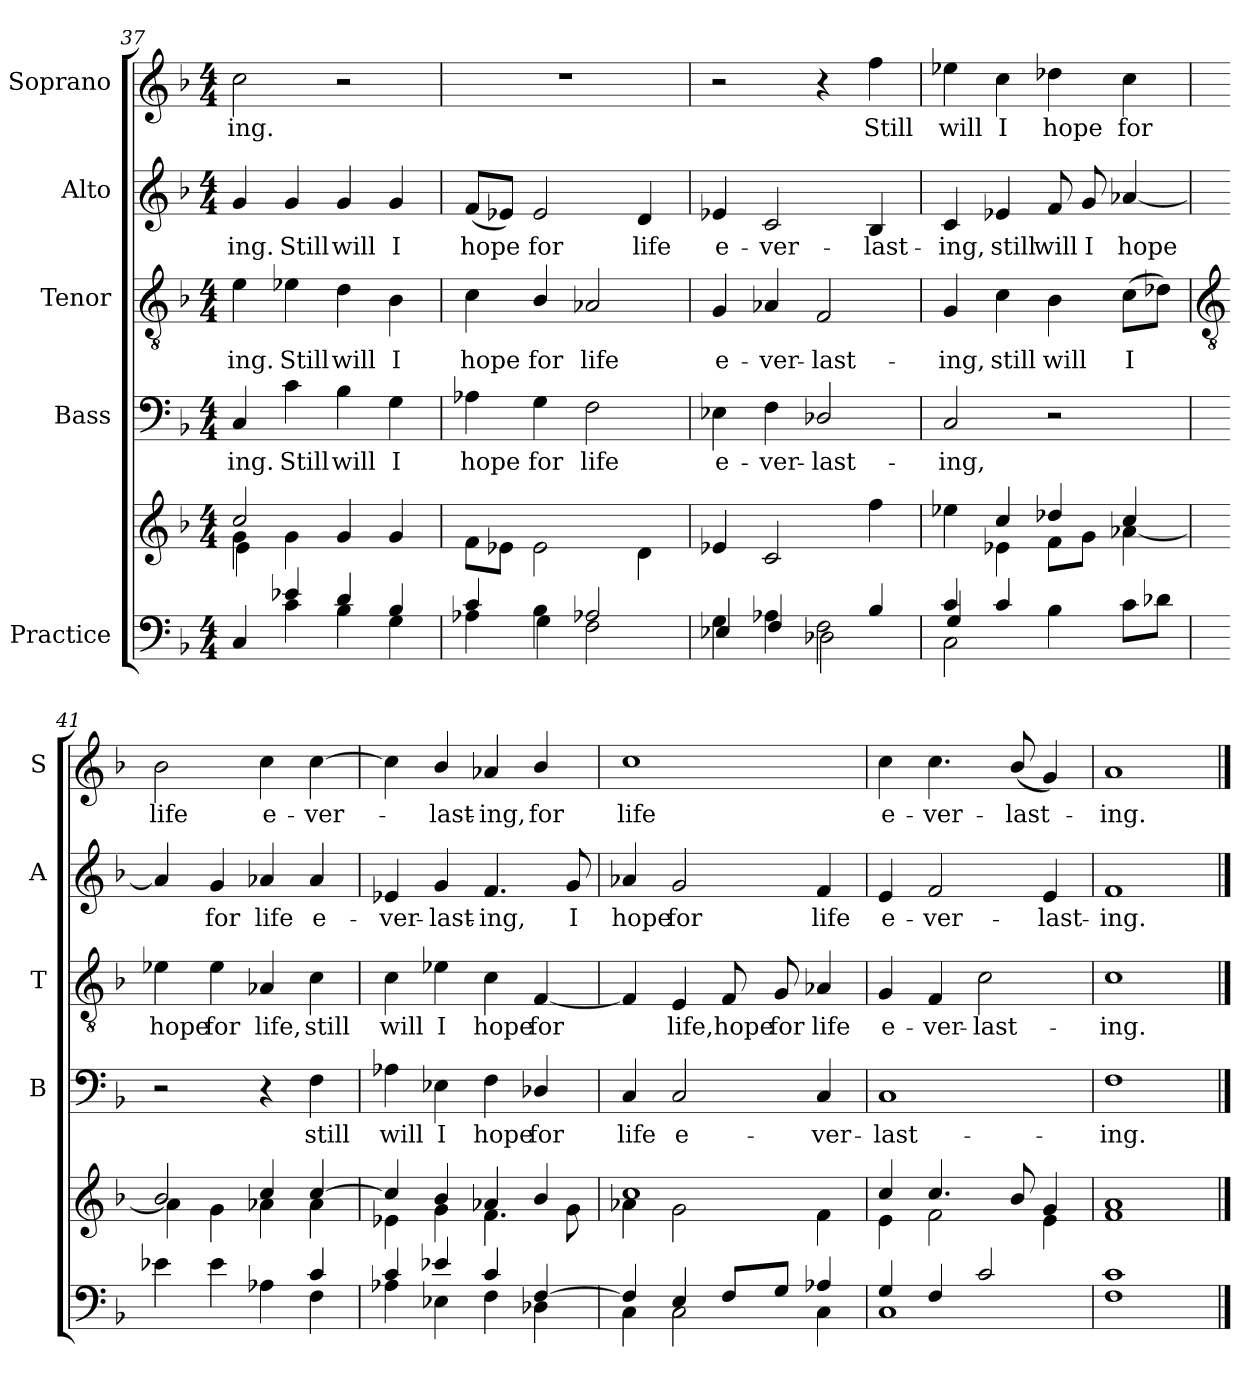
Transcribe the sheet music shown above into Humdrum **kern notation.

**kern	**kern	**kern	**text	**kern	**text	**kern	**text	**kern	**text
*part5	*part5	*part4	*part4	*part3	*part3	*part2	*part2	*part1	*part1
*staff6	*staff5	*staff4	*staff4	*staff3	*staff3	*staff2	*staff2	*staff1	*staff1
*I"Practice	*	*I"Bass	*	*I"Tenor	*	*I"Alto	*	*I"Soprano	*
*	*	*I'B	*	*I'T	*	*I'A	*	*I'S	*
*clefF4	*clefG2	*clefF4	*	*clefGv2	*	*clefG2	*	*clefG2	*
*k[b-]	*k[b-]	*k[b-]	*	*k[b-]	*	*k[b-]	*	*k[b-]	*
*F:	*F:	*F:	*	*F:	*	*F:	*	*F:	*
*M4/4	*M4/4	*M4/4	*	*M4/4	*	*M4/4	*	*M4/4	*
=37	=37	=37	=37	=37	=37	=37	=37	=37	=37
*^	*^	*	*	*	*	*	*	*	*
*	*	*	*^	*	*	*	*	*	*	*	*
!	!	!	!	!	!	!LO:LY:b	!	!LO:LY:b	!	!LO:LY:b	!	!LO:LY:b
4ryy	4C	2cc/	4g\	4e\	4C	-ing.	4e	ing.	4g	-ing.	2cc	-ing.
!	!	!	!	!	!	!LO:LY:b	!	!LO:LY:b	!	!LO:LY:b	!	!
4e-X	4c	.	4g\	2.ryy	4c	Still	4e-X	Still	4g	Still	.	.
!	!	!	!	!	!	!LO:LY:b	!	!LO:LY:b	!	!LO:LY:b	!	!
4d	4B-	2ryy	4g	.	4B-	will	4d	will	4g	will	2r	.
!	!	!	!	!	!	!LO:LY:b	!	!LO:LY:b	!	!LO:LY:b	!	!
4B-	4G	.	4g	.	4G	I	4B-	I	4g	I	.	.
*	*	*	*v	*v	*	*	*	*	*	*	*	*
=38	=38	=38	=38	=38	=38	=38	=38	=38	=38	=38	=38
!	!	!	!	!	!LO:LY:b	!	!LO:LY:b	!	!LO:LY:b	!	!
4c	4A-X	1ryy	8fL	4A-X	hope	4c	hope	(<8fL	hope	1r	.
.	.	.	8e-XJ	.	.	.	.	8e-XJ)	.	.	.
!	!	!	!	!	!LO:LY:b	!	!LO:LY:b	!	!LO:LY:b	!	!
4B-\	4G	.	2e-	4G	for	4B-/	for	2e-	for	.	.
!	!	!	!	!	!LO:LY:b	!	!LO:LY:b	!	!	!	!
2A-X	2F	.	.	2F	life	2A-X	life	.	.	.	.
!	!	!	!	!	!	!	!	!	!LO:LY:b	!	!
.	.	.	4d	.	.	.	.	4d	life	.	.
=39	=39	=39	=39	=39	=39	=39	=39	=39	=39	=39	=39
*	*^	*	*	*	*	*	*	*	*	*	*
!	!	!	!	!	!	!LO:LY:b	!	!LO:LY:b	!	!LO:LY:b	!	!
2.ryy	4G	4E-X	2ryy	4e-X	4E-X	e-	4G	e-	4e-X	e-	2r	.
!	!	!	!	!	!	!LO:LY:b	!	!LO:LY:b	!	!LO:LY:b	!	!
.	4A-X	4F	.	2c	4F	-ver-	4A-X	-ver-	2c	-ver-	.	.
!	!	!	!	!	!	!LO:LY:b	!	!LO:LY:b	!	!	!	!
.	2F	2D-X\	4ryy	.	2D-X/	-last-	2F	-last-	.	.	4r	.
!	!	!	!	!	!	!	!	!	!	!LO:LY:b	!	!LO:LY:b
4B-/	.	.	4ff	4ryy	.	.	.	.	4B-	-last-	4ff	Still
=40	=40	=40	=40	=40	=40	=40	=40	=40	=40	=40	=40	=40
!	!	!	!	!	!	!LO:LY:b	!	!LO:LY:b	!	!LO:LY:b	!	!LO:LY:b
4c/	4G/	2C\	4ee-X	4ryy	2C	-ing,	4G	-ing,	4c	-ing,	4ee-X	will
!	!	!	!	!	!	!	!	!LO:LY:b	!	!LO:LY:b	!	!LO:LY:b
2.ryy	4c/	.	4cc/	4e-X	.	.	4c	still	4e-X	still	4cc	I
!	!	!	!	!	!	!	!	!LO:LY:b	!	!LO:LY:b	!	!LO:LY:b
.	4B-	2ryy	4dd-X/	8f\L	2r	.	4B-	will	8f	will	4dd-X	hope
!	!	!	!	!	!	!	!	!	!	!LO:LY:b	!	!
.	.	.	.	8g\J	.	.	.	.	8g	I	.	.
!	!	!	!	!	!	!	!	!LO:LY:b	!	!LO:LY:b	!	!LO:LY:b
.	8cL	.	4cc/	[4a-X	.	.	(>8cL	I	[4a-X	hope	4cc	for
.	8d-XJ	.	.	.	.	.	8d-XJ)	.	.	.	.	.
*v	*v	*v	*	*	*	*	*	*	*	*	*	*
!!LO:LB:g=z
=41	=41	=41	=41	=41	=41	=41	=41	=41	=41	=41
*	*	*	*	*	*clefGv2	*	*	*	*	*
*^	*	*	*	*	*	*	*	*	*	*
!	!	!	!	!	!	!	!LO:LY:b	!	!	!	!LO:LY:b
4e-X	2ryy	2b-/	4a-\]	2r	.	4e-X	hope	4a-]	.	2b-	life
!	!	!	!	!	!	!	!LO:LY:b	!	!LO:LY:b	!	!
4e-	.	.	4g\	.	.	4e-	for	4g	for	.	.
!	!	!	!	!	!	!	!LO:LY:b	!	!LO:LY:b	!	!LO:LY:b
4A-X	4ryy	4cc	4a-\	4r	.	4A-X	life,	4a-	life	4cc	e-
!	!	!	!	!	!LO:LY:b	!	!LO:LY:b	!	!LO:LY:b	!	!LO:LY:b
4c	4F	[4cc	4a-\	4F	still	4c	still	4a-	e-	[4cc	-ver-
=42	=42	=42	=42	=42	=42	=42	=42	=42	=42	=42	=42
!	!	!	!	!	!LO:LY:b	!	!LO:LY:b	!	!LO:LY:b	!	!
4c	4A-X	4cc/]	4e-X	4A-X	will	4c	will	4e-X	-ver-	4cc]	.
!	!	!	!	!	!LO:LY:b	!	!LO:LY:b	!	!LO:LY:b	!	!LO:LY:b
4e-X	4E-X	4b-/	4g	4E-X	I	4e-X	I	4g	-last-	4b-/	last-
!	!	!	!	!	!LO:LY:b	!	!LO:LY:b	!	!LO:LY:b	!	!LO:LY:b
4c	4F	4a-X	4.f\	4F	hope	4c	hope	4.f	-ing,	4a-X	-ing,
!	!	!	!	!	!LO:LY:b	!	!LO:LY:b	!	!	!	!LO:LY:b
[4F	4D-X\	4b-/	.	4D-X/	for	[4F	for	.	.	4b-/	for
!	!	!	!	!	!	!	!	!	!LO:LY:b	!	!
.	.	.	8g\	.	.	.	.	8g	I	.	.
=43	=43	=43	=43	=43	=43	=43	=43	=43	=43	=43	=43
!	!	!	!	!	!LO:LY:b	!	!	!	!LO:LY:b	!	!LO:LY:b
4F]	4C\	1cc	4a-X\	4C	life	4F]	.	4a-X	hope	1cc	life
!	!	!	!	!	!LO:LY:b	!	!LO:LY:b	!	!LO:LY:b	!	!
4E/	2C\	.	2g\	2C	e-	4E	life,	2g	for	.	.
!	!	!	!	!	!	!	!LO:LY:b	!	!	!	!
8F/L	.	.	.	.	.	8F	hope	.	.	.	.
!	!	!	!	!	!	!	!LO:LY:b	!	!	!	!
8G/J	.	.	.	.	.	8G	for	.	.	.	.
!	!	!	!	!	!LO:LY:b	!	!LO:LY:b	!	!LO:LY:b	!	!
4A-X	4C\	.	4f\	4C	-ver-	4A-X	life	4f	life	.	.
=44	=44	=44	=44	=44	=44	=44	=44	=44	=44	=44	=44
!	!	!	!	!	!LO:LY:b	!	!LO:LY:b	!	!LO:LY:b	!	!LO:LY:b
4G/	1C	4cc/	4e	1C	-last-	4G	e-	4e	e-	4cc	e-
!	!	!	!	!	!	!	!LO:LY:b	!	!LO:LY:b	!	!LO:LY:b
4F/	.	4.cc/	2f\	.	.	4F	-ver-	2f	-ver-	4.cc	-ver-
!	!	!	!	!	!	!	!LO:LY:b	!	!	!	!
2c/	.	.	.	.	.	2c	-last-	.	.	.	.
!	!	!	!	!	!	!	!	!	!	!	!LO:LY:b
.	.	8b-/L	.	.	.	.	.	.	.	(<8b-/L	-last-
!	!	!	!	!	!	!	!	!	!LO:LY:b	!	!
.	.	4g	4e	.	.	.	.	4e	-last-	4g)	.
=45	=45	=45	=45	=45	=45	=45	=45	=45	=45	=45	=45
!	!	!	!	!	!LO:LY:b	!	!LO:LY:b	!	!LO:LY:b	!	!LO:LY:b
1c	1F	1a	1f	1F	-ing.	1c	-ing.	1f	-ing.	1a	ing.
*v	*v	*	*	*	*	*	*	*	*	*	*
*	*v	*v	*	*	*	*	*	*	*	*
==	==	==	==	==	==	==	==	==	==
*-	*-	*-	*-	*-	*-	*-	*-	*-	*-
